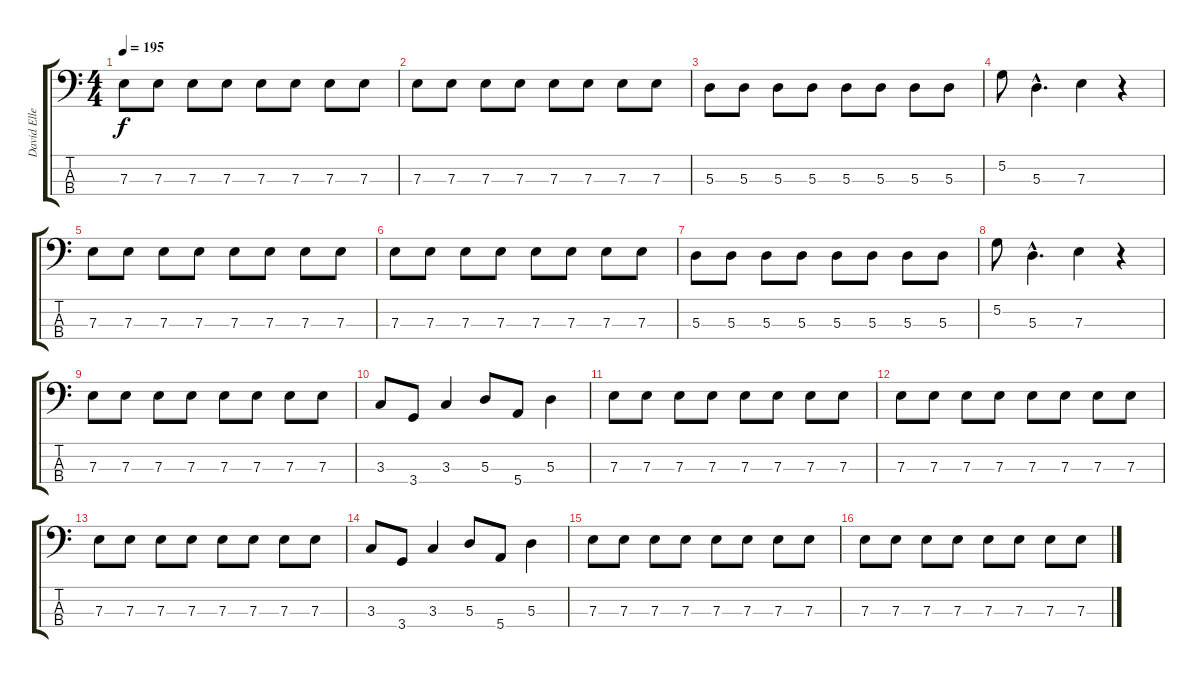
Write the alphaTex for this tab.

\track ("David Ellefson" "David Elle") {instrument acousticguitarnylon}
\staff {score tabs}
\tuning (G2 D2 A1 E1) {hide}
\ts (4 4)
\tempo 195
\clef f4
\ks c
7.3.8{dy f} 7.3.8 7.3.8 7.3.8 7.3.8 7.3.8 7.3.8 7.3.8 |
7.3.8 7.3.8 7.3.8 7.3.8 7.3.8 7.3.8 7.3.8 7.3.8 |
5.3.8 5.3.8 5.3.8 5.3.8 5.3.8 5.3.8 5.3.8 5.3.8 |
5.2.8 5.3{hac}.4{d} 7.3.4 r.4 |
7.3.8 7.3.8 7.3.8 7.3.8 7.3.8 7.3.8 7.3.8 7.3.8 |
7.3.8 7.3.8 7.3.8 7.3.8 7.3.8 7.3.8 7.3.8 7.3.8 |
5.3.8 5.3.8 5.3.8 5.3.8 5.3.8 5.3.8 5.3.8 5.3.8 |
5.2.8 5.3{hac}.4{d} 7.3.4 r.4 |
7.3.8 7.3.8 7.3.8 7.3.8 7.3.8 7.3.8 7.3.8 7.3.8 |
3.3.8 3.4.8 3.3.4 5.3.8 5.4.8 5.3.4 |
7.3.8 7.3.8 7.3.8 7.3.8 7.3.8 7.3.8 7.3.8 7.3.8 |
7.3.8 7.3.8 7.3.8 7.3.8 7.3.8 7.3.8 7.3.8 7.3.8 |
7.3.8 7.3.8 7.3.8 7.3.8 7.3.8 7.3.8 7.3.8 7.3.8 |
3.3.8 3.4.8 3.3.4 5.3.8 5.4.8 5.3.4 |
7.3.8 7.3.8 7.3.8 7.3.8 7.3.8 7.3.8 7.3.8 7.3.8 |
7.3.8 7.3.8 7.3.8 7.3.8 7.3.8 7.3.8 7.3.8 7.3.8
